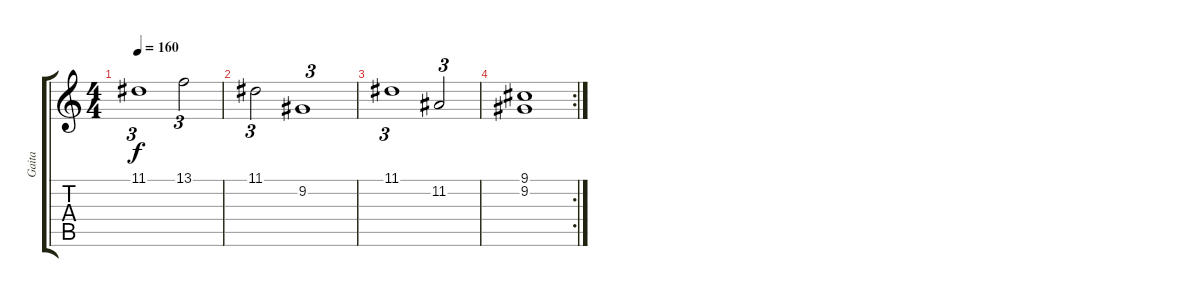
\track ("Gaita" "Gaita") {instrument accordion}
\staff {score tabs}
\tuning (E4 B3 G3 D3 A2 E2) {hide}
\ts (4 4)
\tempo 160
\clef g2
\ks c
11.1.1{tu (3 2) dy f} 13.1.2{tu (3 2)} |
11.1.2{tu (3 2)} 9.2.1{tu (3 2)} |
11.1.1{tu (3 2)} 11.2.2{tu (3 2)} |
\rc 2
(9.1 9.2).1{volume 0}
